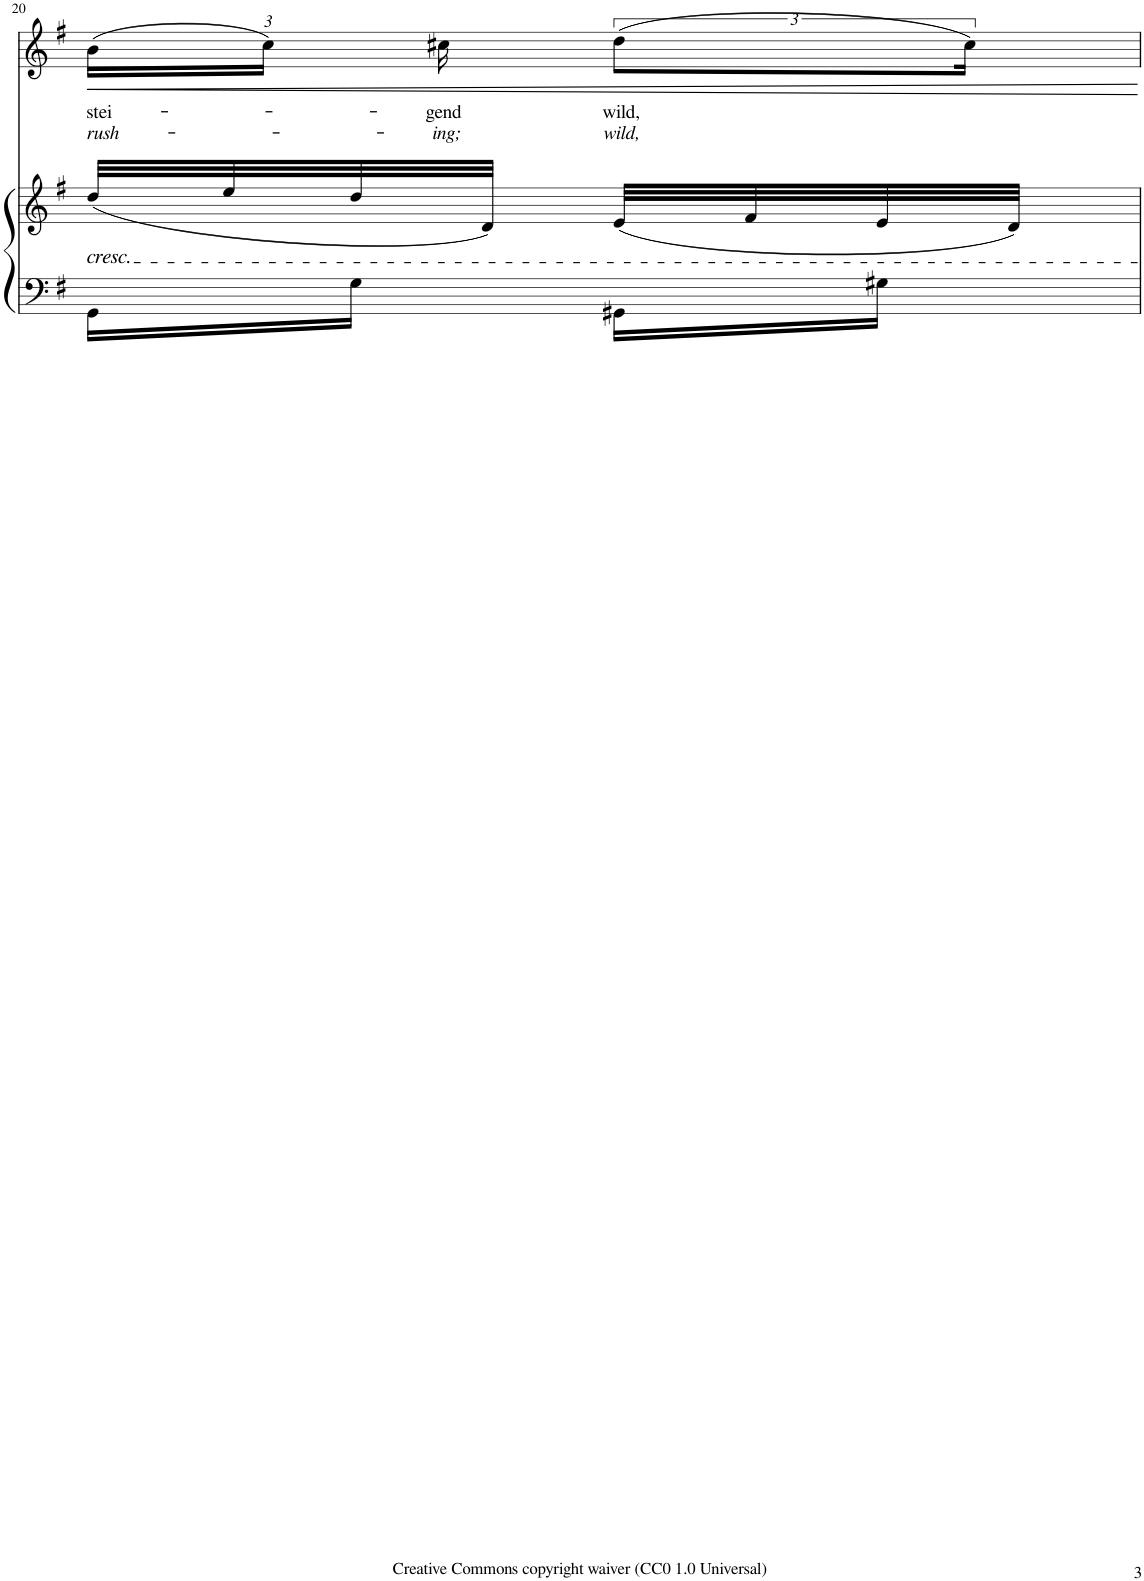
**kern	**kern	**kern	**text	**text
*part2	*part2	*part1	*part1	*part1
*staff3	*staff2	*staff1	*staff1	*staff1
*I"Piano	*	*I"Voice	*	*
*I'Pno	*	*	*	*
!!LO:PB:g=z
*clefF4	*clefG2	*clefG2	*	*
*k[f#]	*k[f#]	*k[f#]	*	*
*M4/16	*M4/16	*M4/16	*	*
*	*	*Xbrackettup	*	*
=20	=20	=20	=20	=20
!	!LO:TX:b:i:t=cresc.	!	!	!
!	!	!	!LO:LY:b	!LO:LY:b
16GG'\LL	(32dd/LLL	(24b\LL	stei-	rush-
.	32ee/	.	.	.
.	.	24cc\JJ)	.	.
16G'\JJ	32dd/	.	.	.
!	!	!	!LO:LY:b	!LO:LY:b
.	.	24cc#X\	-gend	-ing;
.	32d/JJJ)	.	.	.
*	*	*brackettup	*	*
!	!	!	!LO:LY:b	!LO:LY:b
16GG#X'\LL	(32e/LLL	(12dd\L	wild,	wild,
.	32f#/	.	.	.
16G#X'\JJ	32e/	.	.	.
.	.	24cc#\Jk)	.	.
.	32d/JJJ)	.	.	.
=	=	=	=	=
*-	*-	*-	*-	*-
